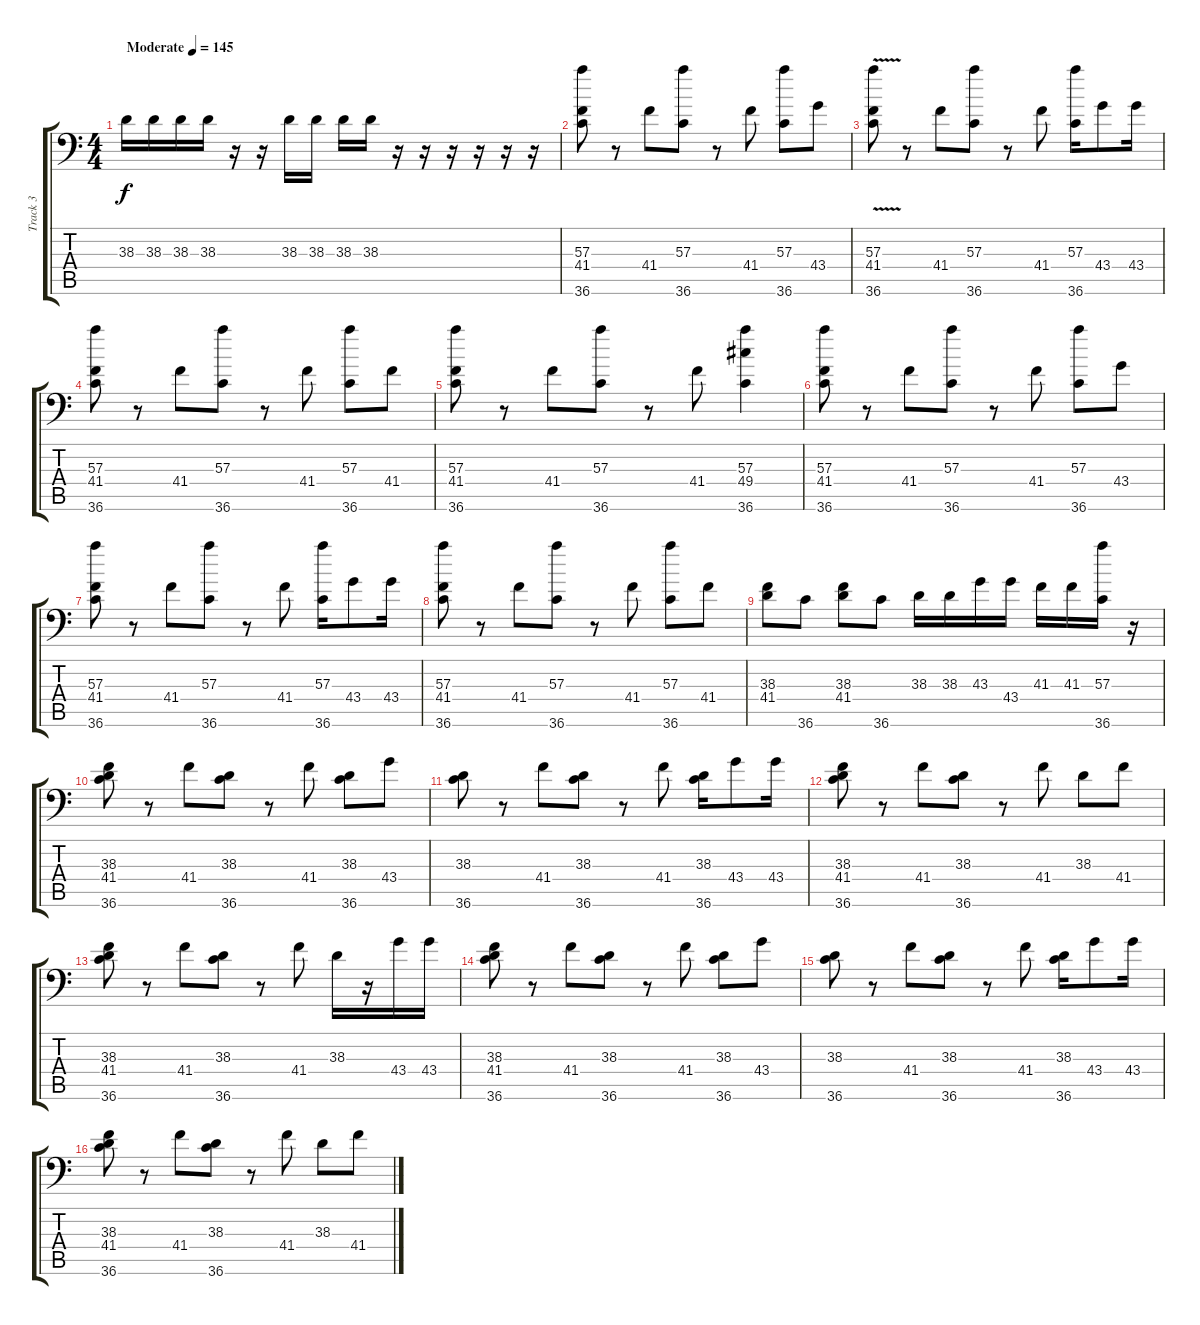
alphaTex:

\track ("Track 3" "Track 3") {instrument acousticgrandpiano}
\staff {score tabs}
\tuning (C-1 C-1 C-1 C-1 C-1 C-1) {hide}
\ts (4 4)
\tempo (145 "Moderate")
\clef f4
\ks c
38.3.16{dy f instrument acousticgrandpiano} 38.3.16 38.3.16 38.3.16 r.16 r.16 38.3.16 38.3.16 38.3.16 38.3.16 r.16 r.16 r.16 r.16 r.16 r.16 |
(57.3 41.4 36.6).8 r.8 41.4.8 (57.3 36.6).8 r.8 41.4.8 (57.3 36.6).8 43.4.8 |
(57.3 41.4{v} 36.6).8 r.8 41.4.8 (57.3 36.6).8 r.8 41.4.8 (57.3 36.6).16 43.4.8 43.4.16 |
(57.3 41.4 36.6).8 r.8 41.4.8 (57.3 36.6).8 r.8 41.4.8 (57.3 36.6).8 41.4.8 |
(57.3 41.4 36.6).8 r.8 41.4.8 (57.3 36.6).8 r.8 41.4.8 (57.3 49.4 36.6).4 |
(57.3 41.4 36.6).8 r.8 41.4.8 (57.3 36.6).8 r.8 41.4.8 (57.3 36.6).8 43.4.8 |
(57.3 41.4 36.6).8 r.8 41.4.8 (57.3 36.6).8 r.8 41.4.8 (57.3 36.6).16 43.4.8 43.4.16 |
(57.3 41.4 36.6).8 r.8 41.4.8 (57.3 36.6).8 r.8 41.4.8 (57.3 36.6).8 41.4.8 |
(38.3 41.4).8 36.6.8 (38.3 41.4).8 36.6.8 38.3.16 38.3.16 43.3.16 43.4.16 41.3.16 41.3.16 (57.3 36.6).16 r.16 |
(38.3 41.4 36.6).8 r.8 41.4.8 (38.3 36.6).8 r.8 41.4.8 (38.3 36.6).8 43.4.8 |
(38.3 36.6).8 r.8 41.4.8 (38.3 36.6).8 r.8 41.4.8 (38.3 36.6).16 43.4.8 43.4.16 |
(38.3 41.4 36.6).8 r.8 41.4.8 (38.3 36.6).8 r.8 41.4.8 38.3.8 41.4.8 |
(38.3 41.4 36.6).8 r.8 41.4.8 (38.3 36.6).8 r.8 41.4.8 38.3.16 r.16 43.4.16 43.4.16 |
(38.3 41.4 36.6).8 r.8 41.4.8 (38.3 36.6).8 r.8 41.4.8 (38.3 36.6).8 43.4.8 |
(38.3 36.6).8 r.8 41.4.8 (38.3 36.6).8 r.8 41.4.8 (38.3 36.6).16 43.4.8 43.4.16 |
(38.3 41.4 36.6).8 r.8 41.4.8 (38.3 36.6).8 r.8 41.4.8 38.3.8 41.4.8
